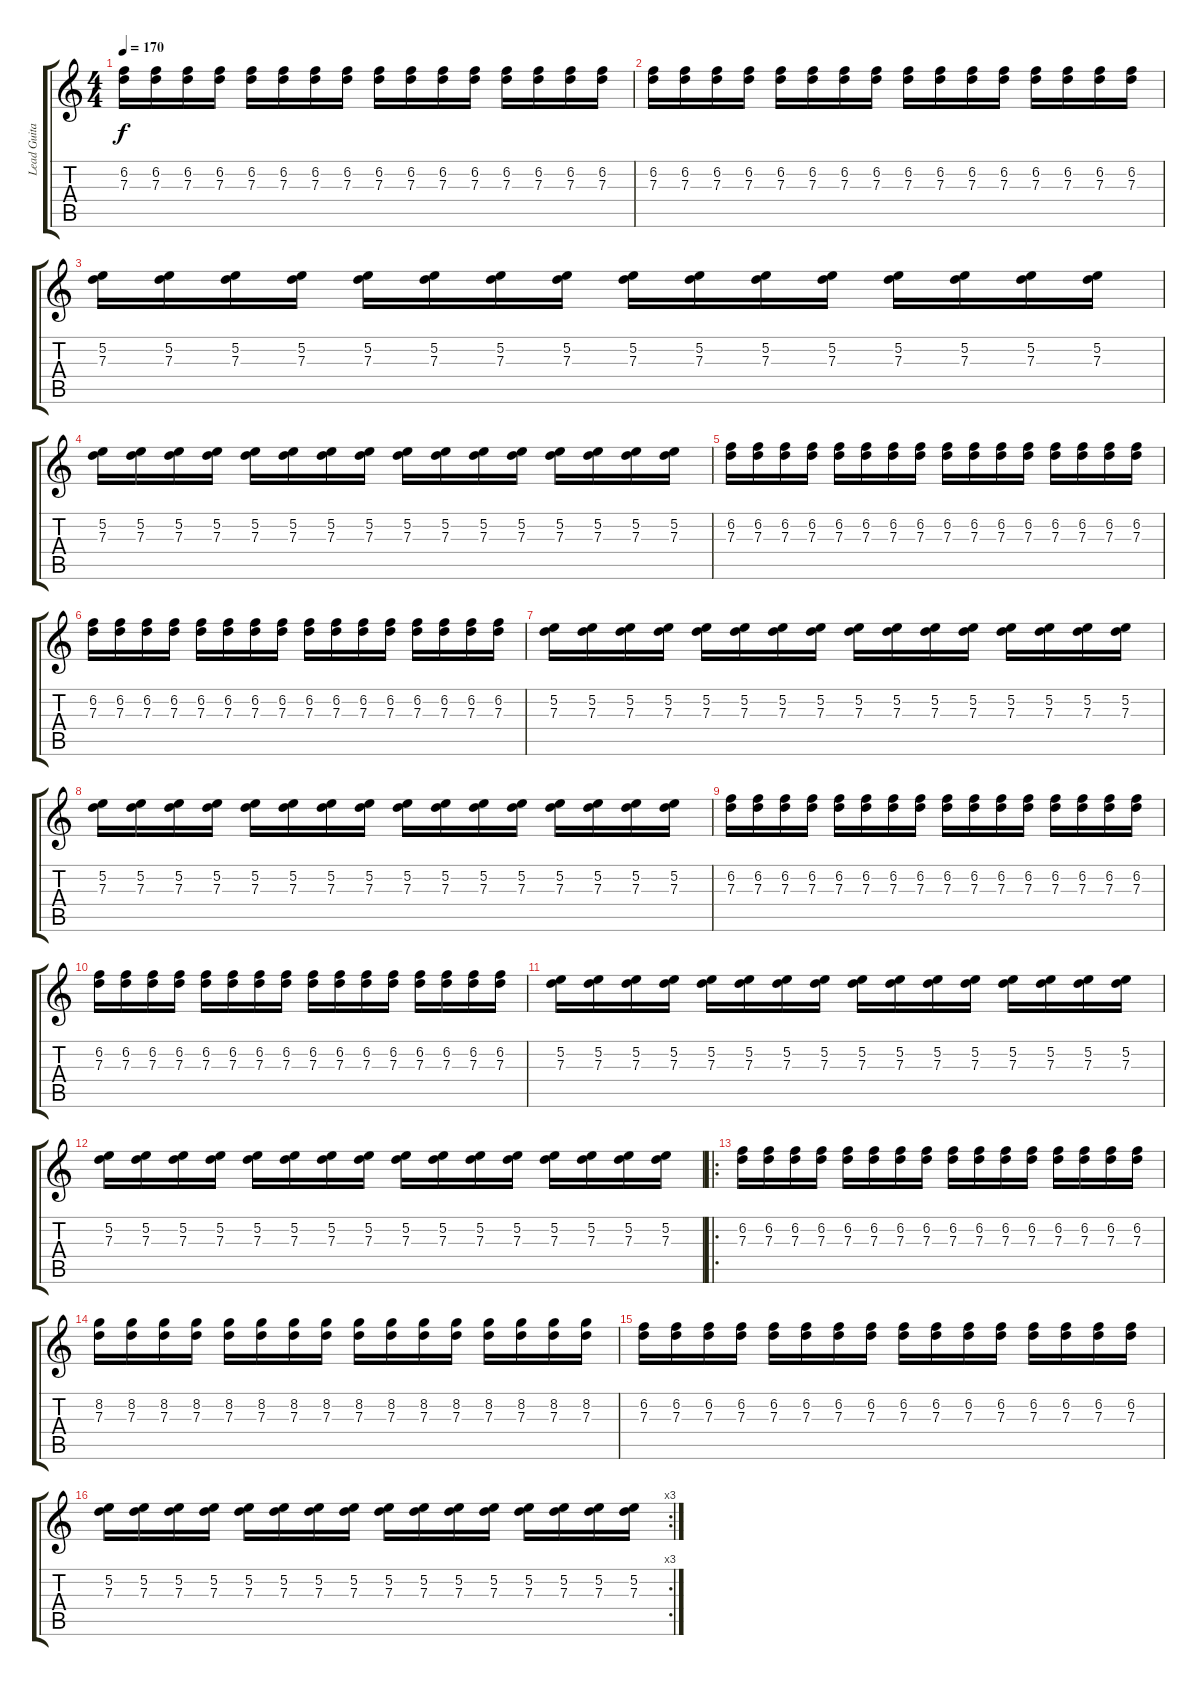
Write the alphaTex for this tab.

\track ("Lead Guitar" "Lead Guita") {instrument distortionguitar}
\staff {score tabs}
\tuning (E4 B3 G3 D3 A2 E2) {hide}
\ts (4 4)
\tempo 170
\clef g2
\ks c
(6.2 7.3).16{dy f} (6.2 7.3).16 (6.2 7.3).16 (6.2 7.3).16 (6.2 7.3).16 (6.2 7.3).16 (6.2 7.3).16 (6.2 7.3).16 (6.2 7.3).16 (6.2 7.3).16 (6.2 7.3).16 (6.2 7.3).16 (6.2 7.3).16 (6.2 7.3).16 (6.2 7.3).16 (6.2 7.3).16 |
(6.2 7.3).16 (6.2 7.3).16 (6.2 7.3).16 (6.2 7.3).16 (6.2 7.3).16 (6.2 7.3).16 (6.2 7.3).16 (6.2 7.3).16 (6.2 7.3).16 (6.2 7.3).16 (6.2 7.3).16 (6.2 7.3).16 (6.2 7.3).16 (6.2 7.3).16 (6.2 7.3).16 (6.2 7.3).16 |
(5.2 7.3).16 (5.2 7.3).16 (5.2 7.3).16 (5.2 7.3).16 (5.2 7.3).16 (5.2 7.3).16 (5.2 7.3).16 (5.2 7.3).16 (5.2 7.3).16 (5.2 7.3).16 (5.2 7.3).16 (5.2 7.3).16 (5.2 7.3).16 (5.2 7.3).16 (5.2 7.3).16 (5.2 7.3).16 |
(5.2 7.3).16 (5.2 7.3).16 (5.2 7.3).16 (5.2 7.3).16 (5.2 7.3).16 (5.2 7.3).16 (5.2 7.3).16 (5.2 7.3).16 (5.2 7.3).16 (5.2 7.3).16 (5.2 7.3).16 (5.2 7.3).16 (5.2 7.3).16 (5.2 7.3).16 (5.2 7.3).16 (5.2 7.3).16 |
(6.2 7.3).16 (6.2 7.3).16 (6.2 7.3).16 (6.2 7.3).16 (6.2 7.3).16 (6.2 7.3).16 (6.2 7.3).16 (6.2 7.3).16 (6.2 7.3).16 (6.2 7.3).16 (6.2 7.3).16 (6.2 7.3).16 (6.2 7.3).16 (6.2 7.3).16 (6.2 7.3).16 (6.2 7.3).16 |
(6.2 7.3).16 (6.2 7.3).16 (6.2 7.3).16 (6.2 7.3).16 (6.2 7.3).16 (6.2 7.3).16 (6.2 7.3).16 (6.2 7.3).16 (6.2 7.3).16 (6.2 7.3).16 (6.2 7.3).16 (6.2 7.3).16 (6.2 7.3).16 (6.2 7.3).16 (6.2 7.3).16 (6.2 7.3).16 |
(5.2 7.3).16 (5.2 7.3).16 (5.2 7.3).16 (5.2 7.3).16 (5.2 7.3).16 (5.2 7.3).16 (5.2 7.3).16 (5.2 7.3).16 (5.2 7.3).16 (5.2 7.3).16 (5.2 7.3).16 (5.2 7.3).16 (5.2 7.3).16 (5.2 7.3).16 (5.2 7.3).16 (5.2 7.3).16 |
(5.2 7.3).16 (5.2 7.3).16 (5.2 7.3).16 (5.2 7.3).16 (5.2 7.3).16 (5.2 7.3).16 (5.2 7.3).16 (5.2 7.3).16 (5.2 7.3).16 (5.2 7.3).16 (5.2 7.3).16 (5.2 7.3).16 (5.2 7.3).16 (5.2 7.3).16 (5.2 7.3).16 (5.2 7.3).16 |
(6.2 7.3).16 (6.2 7.3).16 (6.2 7.3).16 (6.2 7.3).16 (6.2 7.3).16 (6.2 7.3).16 (6.2 7.3).16 (6.2 7.3).16 (6.2 7.3).16 (6.2 7.3).16 (6.2 7.3).16 (6.2 7.3).16 (6.2 7.3).16 (6.2 7.3).16 (6.2 7.3).16 (6.2 7.3).16 |
(6.2 7.3).16 (6.2 7.3).16 (6.2 7.3).16 (6.2 7.3).16 (6.2 7.3).16 (6.2 7.3).16 (6.2 7.3).16 (6.2 7.3).16 (6.2 7.3).16 (6.2 7.3).16 (6.2 7.3).16 (6.2 7.3).16 (6.2 7.3).16 (6.2 7.3).16 (6.2 7.3).16 (6.2 7.3).16 |
(5.2 7.3).16 (5.2 7.3).16 (5.2 7.3).16 (5.2 7.3).16 (5.2 7.3).16 (5.2 7.3).16 (5.2 7.3).16 (5.2 7.3).16 (5.2 7.3).16 (5.2 7.3).16 (5.2 7.3).16 (5.2 7.3).16 (5.2 7.3).16 (5.2 7.3).16 (5.2 7.3).16 (5.2 7.3).16 |
(5.2 7.3).16 (5.2 7.3).16 (5.2 7.3).16 (5.2 7.3).16 (5.2 7.3).16 (5.2 7.3).16 (5.2 7.3).16 (5.2 7.3).16 (5.2 7.3).16 (5.2 7.3).16 (5.2 7.3).16 (5.2 7.3).16 (5.2 7.3).16 (5.2 7.3).16 (5.2 7.3).16 (5.2 7.3).16 |
\ro
(6.2 7.3).16 (6.2 7.3).16 (6.2 7.3).16 (6.2 7.3).16 (6.2 7.3).16 (6.2 7.3).16 (6.2 7.3).16 (6.2 7.3).16 (6.2 7.3).16 (6.2 7.3).16 (6.2 7.3).16 (6.2 7.3).16 (6.2 7.3).16 (6.2 7.3).16 (6.2 7.3).16 (6.2 7.3).16 |
(8.2 7.3).16 (8.2 7.3).16 (8.2 7.3).16 (8.2 7.3).16 (8.2 7.3).16 (8.2 7.3).16 (8.2 7.3).16 (8.2 7.3).16 (8.2 7.3).16 (8.2 7.3).16 (8.2 7.3).16 (8.2 7.3).16 (8.2 7.3).16 (8.2 7.3).16 (8.2 7.3).16 (8.2 7.3).16 |
(6.2 7.3).16 (6.2 7.3).16 (6.2 7.3).16 (6.2 7.3).16 (6.2 7.3).16 (6.2 7.3).16 (6.2 7.3).16 (6.2 7.3).16 (6.2 7.3).16 (6.2 7.3).16 (6.2 7.3).16 (6.2 7.3).16 (6.2 7.3).16 (6.2 7.3).16 (6.2 7.3).16 (6.2 7.3).16 |
\rc 3
(5.2 7.3).16 (5.2 7.3).16 (5.2 7.3).16 (5.2 7.3).16 (5.2 7.3).16 (5.2 7.3).16 (5.2 7.3).16 (5.2 7.3).16 (5.2 7.3).16 (5.2 7.3).16 (5.2 7.3).16 (5.2 7.3).16 (5.2 7.3).16 (5.2 7.3).16 (5.2 7.3).16 (5.2 7.3).16
